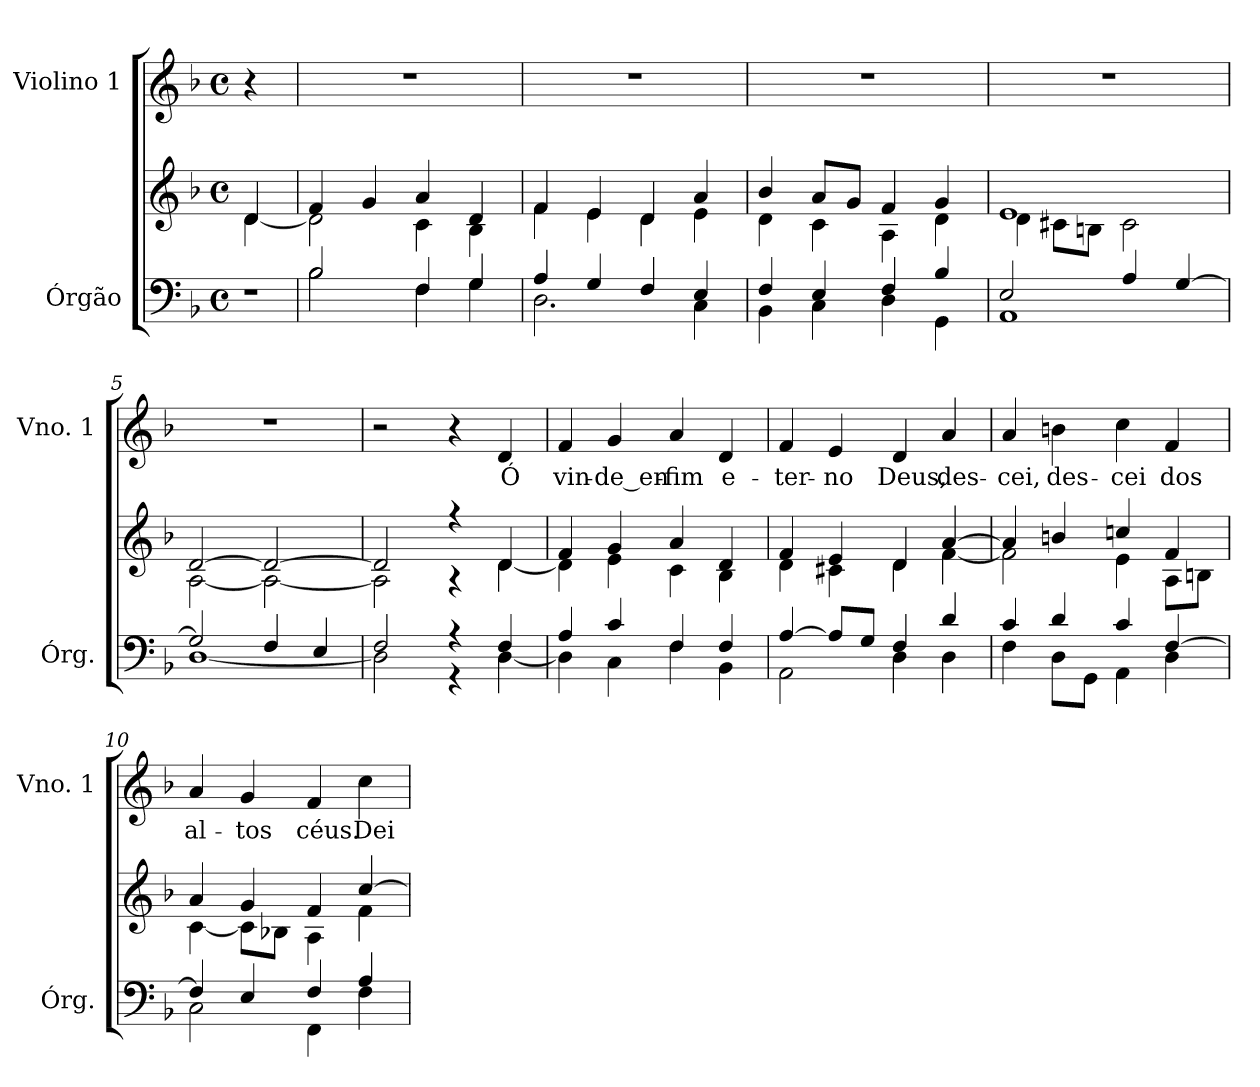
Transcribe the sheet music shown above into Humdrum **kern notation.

**kern	**kern	**kern	**text
*part2	*part2	*part1	*part1
*staff3	*staff2	*staff1	*staff1
*I"Órgão	*	*I"Violino 1	*
*I'Órg.	*	*I'Vno. 1	*
!!LO:PB:g=z
*clefF4	*clefG2	*clefG2	*
*k[b-]	*k[b-]	*k[b-]	*
*d:	*d:	*d:	*
*M4/4	*M4/4	*M4/4	*
*met(c)	*met(c)	*met(c)	*
*MM70	*MM70	*MM70	*
=	=	=	=
!LO:N:vis=1	!	!	!
*	*^	*	*
4r	4di/	[4di\	4r	.
=1	=1	=1	=1	=1
*^	*	*	*	*
2B-i/	2B-i\	4fi/	2di\]	1r	.
.	.	4gi/	.	.	.
4Fi/	4Fi\	4ai/	4ci\	.	.
4Gi/	4Gi\	4di/	4B-i\	.	.
=2	=2	=2	=2	=2	=2
4Ai/	2.Di\	4fi/	4fi\	1r	.
4Gi/	.	4ei/	4ei\	.	.
4Fi/	.	4di/	4di\	.	.
4Ei/	4Ci\	4ai/	4ei\	.	.
=3	=3	=3	=3	=3	=3
4Fi/	4BB-i\	4b-i/	4di\	1r	.
4Ei/	4Ci\	8ai/L	4ci\	.	.
.	.	8gi/J	.	.	.
4Fi/	4Di\	4fi/	4Ai\	.	.
4B-i/	4GGi\	4gi/	4di\	.	.
=4	=4	=4	=4	=4	=4
2Ei/	1AAi	1ei	4di\	1r	.
.	.	.	8c#Xi\L	.	.
.	.	.	8Bni\J	.	.
4Ai/	.	.	2c#i\	.	.
[4Gi/	.	.	.	.	.
=5	=5	=5	=5	=5	=5
2Gi/]	[1Di	[2di/	[2Ai\	1r	.
4Fi/	.	2di/_	2Ai\_	.	.
4Ei/	.	.	.	.	.
!!LO:LB:g=z
=6	=6	=6	=6	=6	=6
2Fi/	2Di\]	2di/]	2Ai\]	2r	.
4r	4r	4r	4r	4r	.
!	!	!	!	!	!LO:LY:b:color=#000000
4Fi/	[4Di\	4di/	[4di\	4di/	Ó
=7	=7	=7	=7	=7	=7
!	!	!	!	!	!LO:LY:b:color=#000000
4Ai/	4Di\]	4fi/	4di\]	4fi/	vin-
!	!	!	!	!	!LO:LY:b:color=#000000
4ci/	4Ci\	4gi/	4ei\	4gi/	-de_en-
!	!	!	!	!	!LO:LY:b:color=#000000
4Fi/	4Fi\	4ai/	4ci\	4ai/	-fim
!	!	!	!	!	!LO:LY:b:color=#000000
4Fi/	4BB-i\	4di/	4B-i\	4di/	e-
=8	=8	=8	=8	=8	=8
!	!	!	!	!	!LO:LY:b:color=#000000
[4Ai/	2AAi\	4fi/	4di\	4fi/	-ter-
!	!	!	!	!	!LO:LY:b:color=#000000
8Ai/L]	.	4ei/	4c#Xi\	4ei/	-no
8Gi/J	.	.	.	.	.
!	!	!	!	!	!LO:LY:b:color=#000000
4Fi/	4Di\	4di/	4di\	4di/	Deus,
!	!	!	!	!	!LO:LY:b:color=#000000
4di/	4Di\	[4ai/	[4fi\	4ai/	des-
=9	=9	=9	=9	=9	=9
!	!	!	!	!	!LO:LY:b:color=#000000
4ci/	4Fi\	4ai/]	2fi\]	4ai/	-cei,
!	!	!	!	!	!LO:LY:b:color=#000000
4di/	8Di\L	4bni/	.	4bni\	des-
.	8GGi\J	.	.	.	.
!	!	!	!	!	!LO:LY:b:color=#000000
4ci/	4AAi\	4ccni/	4ei\	4cci\	-cei
!	!	!	!	!	!LO:LY:b:color=#000000
[4Fi/	4Di\	4fi/	8Ai\L	4fi/	dos
.	.	.	8Bni\J	.	.
=10	=10	=10	=10	=10	=10
!	!	!	!	!	!LO:LY:b:color=#000000
4Fi/]	2Ci\	4ai/	[4ci\	4ai/	al-
!	!	!	!	!	!LO:LY:b:color=#000000
4Ei/	.	4gi/	8ci\L]	4gi/	-tos
.	.	.	8B-Xi\J	.	.
!	!	!	!	!	!LO:LY:b:color=#000000
4Fi/	4FFi\	4fi/	4Ai\	4fi/	céus.
!	!	!	!	!	!LO:LY:b:color=#000000
4Ai/	4Fi\	[4cci/	4fi\	4cci\	Dei-
*v	*v	*	*	*	*
*	*v	*v	*	*
=	=	=	=
*-	*-	*-	*-
